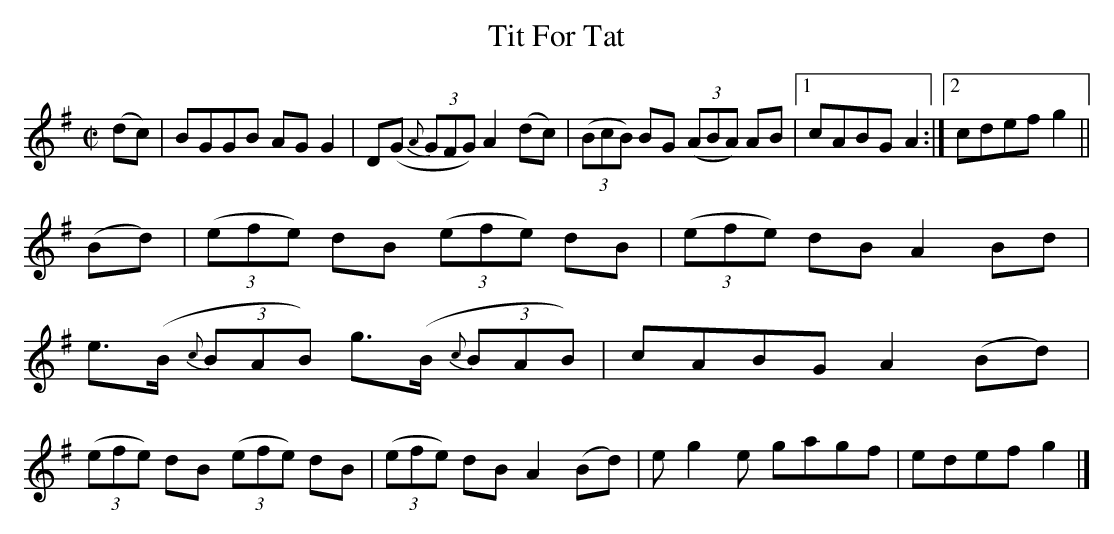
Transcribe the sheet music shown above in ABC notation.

X:1
T: Tit For Tat
M: C|
L: 1/8
K: G
(dc)| BGGB AG G2 | D(G (3{A}GFG) A2 (dc) | ((3BcB) BG ((3ABA) AB |1 cABG A2 :|2 cdef g2 ||
(Bd)|((3efe) dB ((3efe) dB | ((3efe) dB A2  Bd |
     e>(B (3{c}BAB) g>(B (3{c}BAB)| cABG A2 (Bd) |
     ((3efe) dB ((3efe) dB | ((3efe) dB A2 (Bd)| e g2 e gagf | edef g2 |]
